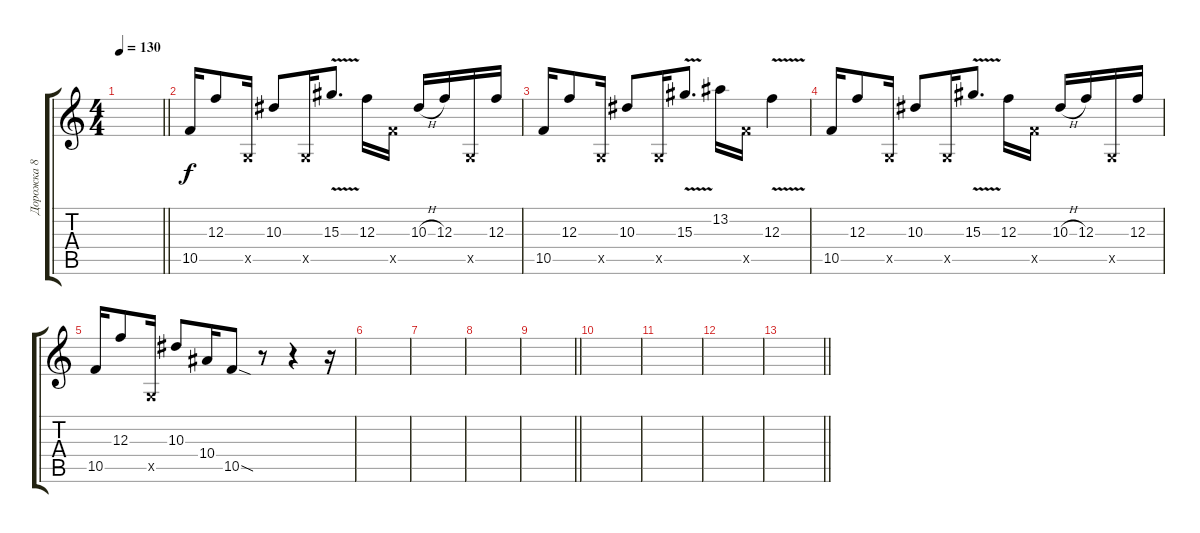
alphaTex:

\track ("Дорожка 8" "Дорожка 8") {instrument overdrivenguitar}
\staff {score tabs}
\tuning (D4 A3 F3 C3 G2 D2) {hide}
\ts (4 4)
\tempo 130
\clef g2
\barLineRight lightlight
\ks c
|
10.5.16 12.3.8 0.5{x}.16 10.3.8 0.5{x}.16 15.3{v}.8{d} 12.3.16 10.5{x}.16 10.3{h}.16 12.3.16 0.5{x}.16 12.3.16 |
10.5.16 12.3.8 0.5{x}.16 10.3.8 0.5{x}.16 15.3{v}.8{d} 13.2.16 10.5{x}.16 12.3{v}.4 |
10.5.16 12.3.8 0.5{x}.16 10.3.8 0.5{x}.16 15.3{v}.8{d} 12.3.16 10.5{x}.16 10.3{h}.16 12.3.16 0.5{x}.16 12.3.16 |
10.5.16 12.3.8 0.5{x}.16 10.3.8 10.4.16 10.5{sod}.8 r.8 r.4 r.16 |
|
|
|
\barLineRight lightlight
|
|
|
|
\barLineRight lightlight
